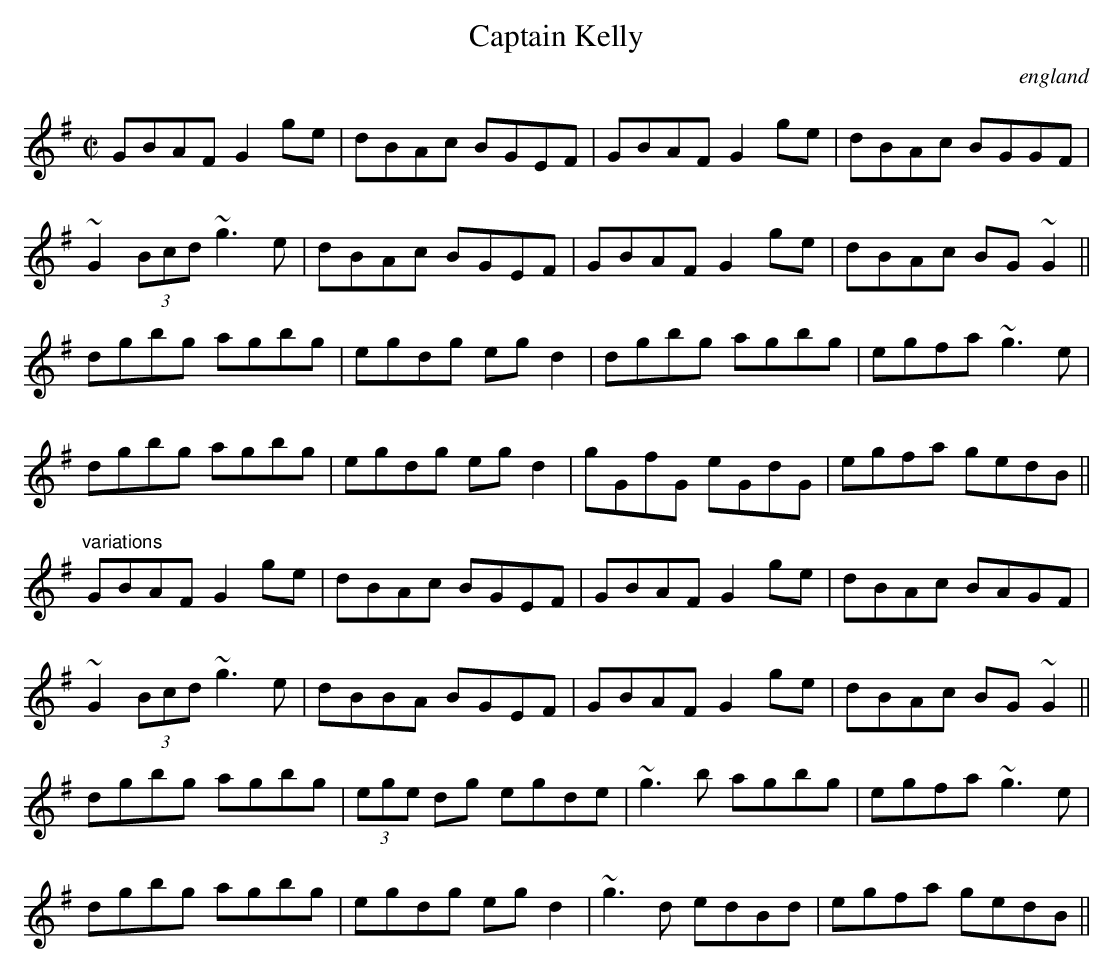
X:1
T:Captain Kelly
O:england
M:C|
K:G
GBAF G2ge|dBAc BGEF|GBAF G2ge|dBAc BGGF|
~G2 (3Bcd ~g3e|dBAc BGEF|GBAF G2ge|dBAc BG~G2||
dgbg agbg|egdg egd2|dgbg agbg|egfa ~g3e|
dgbg agbg|egdg egd2|gGfG eGdG|egfa gedB||
"variations"
GBAF G2ge|dBAc BGEF|GBAF G2ge|dBAc BAGF|
~G2 (3Bcd ~g3e|dBBA BGEF|GBAF G2ge|dBAc BG~G2||
dgbg agbg|(3ege dg egde|~g3b agbg|egfa ~g3e|
dgbg agbg|egdg egd2|~g3d edBd|egfa gedB||
